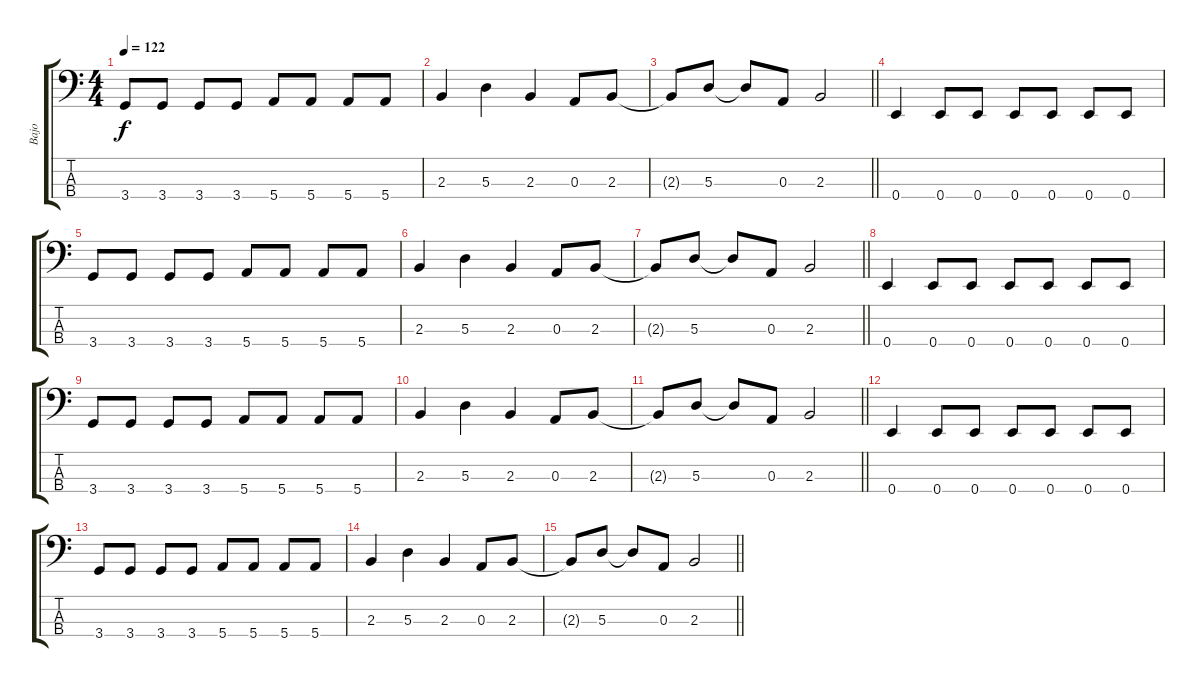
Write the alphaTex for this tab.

\track ("Bajo" "Bajo") {instrument electricbasspick}
\staff {score tabs}
\tuning (G2 D2 A1 E1) {hide}
\ts (4 4)
\tempo 122
\clef f4
\ks c
3.4.8{dy f} 3.4.8 3.4.8 3.4.8 5.4.8 5.4.8 5.4.8 5.4.8 |
2.3.4 5.3.4 2.3.4 0.3.8 2.3.8 |
\barLineRight lightlight
2.3{t}.8 5.3.8 5.3{t}.8 0.3.8 2.3.2 |
0.4.4 0.4.8 0.4.8 0.4.8 0.4.8 0.4.8 0.4.8 |
3.4.8 3.4.8 3.4.8 3.4.8 5.4.8 5.4.8 5.4.8 5.4.8 |
2.3.4 5.3.4 2.3.4 0.3.8 2.3.8 |
\barLineRight lightlight
2.3{t}.8 5.3.8 5.3{t}.8 0.3.8 2.3.2 |
0.4.4 0.4.8 0.4.8 0.4.8 0.4.8 0.4.8 0.4.8 |
3.4.8 3.4.8 3.4.8 3.4.8 5.4.8 5.4.8 5.4.8 5.4.8 |
2.3.4 5.3.4 2.3.4 0.3.8 2.3.8 |
\barLineRight lightlight
2.3{t}.8 5.3.8 5.3{t}.8 0.3.8 2.3.2 |
0.4.4 0.4.8 0.4.8 0.4.8 0.4.8 0.4.8 0.4.8 |
3.4.8 3.4.8 3.4.8 3.4.8 5.4.8 5.4.8 5.4.8 5.4.8 |
2.3.4 5.3.4 2.3.4 0.3.8 2.3.8 |
\barLineRight lightlight
2.3{t}.8 5.3.8 5.3{t}.8 0.3.8 2.3.2
